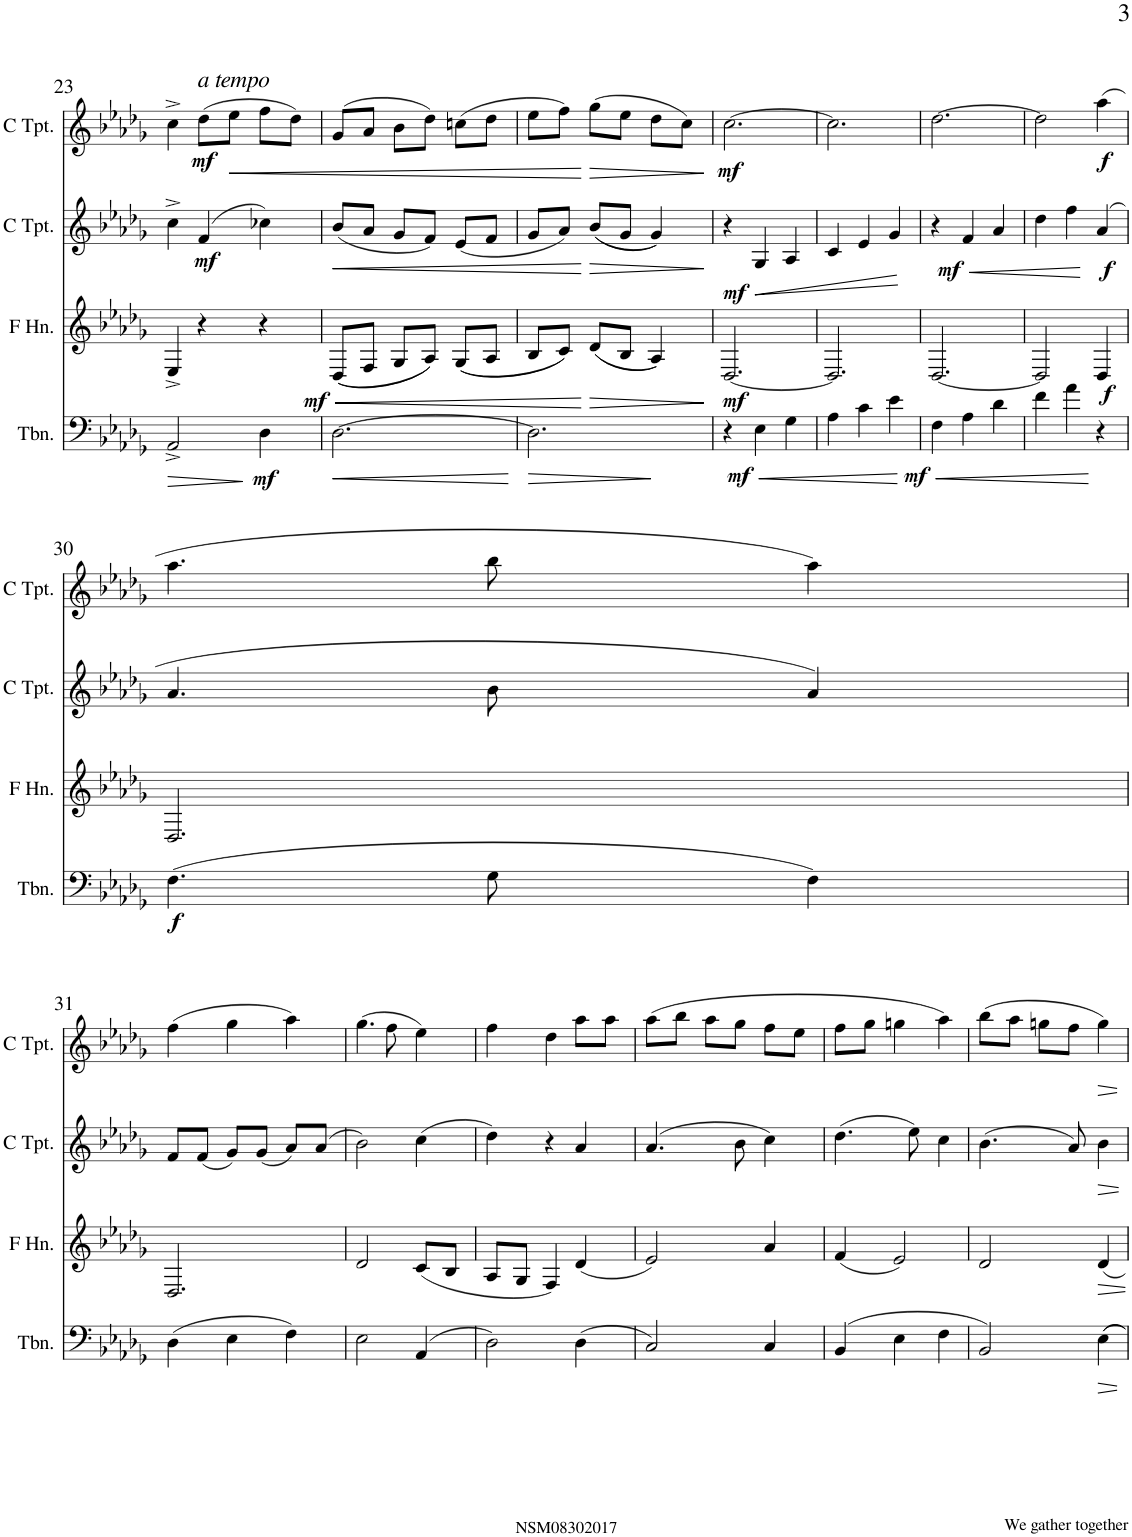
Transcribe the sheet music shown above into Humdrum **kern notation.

**kern	**dynam	**kern	**dynam	**kern	**dynam	**kern	**dynam
*part4	*part4	*part3	*part3	*part2	*part2	*part1	*part1
*staff4	*staff4	*staff3	*staff3	*staff2	*staff2	*staff1	*staff1
*I"Trombone	*	*I"Horn in F	*	*I"C Trumpet	*	*I"C Trumpet	*
*I'Tbn.	*	*	*	*I'C Tpt.	*	*I'C Tpt.	*
!!LO:PB:g=z
*clefF4	*	*clefG2	*	*clefG2	*	*clefG2	*
*	*	*ITrd4c7	*	*	*	*	*
*k[b-e-a-d-g-]	*	*k[b-e-a-d-g-]	*	*k[b-e-a-d-g-]	*	*k[b-e-a-d-g-]	*
*M3/4	*	*M3/4	*	*M3/4	*	*M3/4	*
=23	=23	=23	=23	=23	=23	=23	=23
!	!LO:HP:b	!	!	!	!	!	!
2AA-^/	>	4E-^/	.	4cc^\	.	4cc^\	.
!	!	!	!	!	!	!LO:TX:a:i:t=a tempo	!
!	!	!	!	!	!LO:DY:b	!	!LO:DY:b
.	.	4r	.	(4f/	mf	(8dd-\L	mf
!	!	!	!	!	!	!	!LO:HP:b
.	.	.	.	.	.	8ee-\J	<
!	!LO:DY:n=1:b	!	!	!	!	!	!
4D-\	] mf	4r	.	4cc-X\)	.	8ff\L	.
.	.	.	.	.	.	8dd-\J)	.
=24	=24	=24	=24	=24	=24	=24	=24
!	!LO:HP:b	!	!LO:HP:b	!	!LO:HP:b	!	!
!	!	!	!LO:DY:n=1:b	!	!	!	!
[2.D-\	<	((8D-/L	< mf	(8b-/L	<	(8g-/L	.
.	.	8F/J	.	8a-/J	.	8a-/J	.
.	.	8G-/L	.	8g-/L	.	8b-\L	.
.	.	8A-/J))	.	8f/J)	.	8dd-\J)	.
.	.	((8G-/L	.	(8e-/L	.	(8ccn\L	.
.	.	8A-/J	.	8f/J	.	8dd-\J	.
.	[	.	.	.	.	.	.
=25	=25	=25	=25	=25	=25	=25	=25
!	!LO:HP:b	!	!	!	!	!	!
2.D-\]	>	8B-/L	.	8g-/L	.	8ee-\L	.
.	.	8c/J))	.	8a-/J)	.	8ff\J)	.
!	!	!	!LO:HP:n=1:b	!	!LO:HP:n=1:b	!	!LO:HP:n=1:b
.	.	((8d-/L	[ >	((8b-/L	[ >	(8gg-\L	[ >
.	.	8B-/J	.	8g-/J	.	8ee-\J	.
.	.	4A-/))	.	4g-/))	.	8dd-\L	.
.	.	.	.	.	.	8cc\J)	.
.	]	.	]	.	]	.	]
=26	=26	=26	=26	=26	=26	=26	=26
!	!	!	!LO:DY:b	!	!	!	!LO:DY:b
4r	.	[2.D-/	mf	4r	.	[2.cc\	mf
!	!LO:HP:b	!	!	!	!LO:HP:b	!	!
!	!LO:DY:n=1:b	!	!	!	!LO:DY:n=1:b	!	!
4E-\	< mf	.	.	4G-/	< mf	.	.
4G-\	.	.	.	4A-/	.	.	.
=27	=27	=27	=27	=27	=27	=27	=27
4A-\	.	2.D-/]	.	4c/	.	2.cc\]	.
4c\	.	.	.	4e-/	.	.	.
4e-\	[	.	.	4g-/	[	.	.
=28	=28	=28	=28	=28	=28	=28	=28
!	!LO:HP:b	!	!	!	!	!	!
!	!LO:DY:n=1:b	!	!	!	!	!	!
4F\	< mf	[2.D-/	.	4r	.	[2.dd-\	.
!	!	!	!	!	!LO:HP:b	!	!
!	!	!	!	!	!LO:DY:n=1:b	!	!
4A-\	.	.	.	4f/	< mf	.	.
4d-\	.	.	.	4a-/	.	.	.
=29	=29	=29	=29	=29	=29	=29	=29
4f\	.	2D-/]	.	4dd-\	.	2dd-\]	.
4a-\	.	.	.	4ff\	.	.	.
!	!	!	!LO:DY:b	!	!LO:DY:n=1:b	!	!LO:DY:b
4r	[	4D-/	f	(4a-/	[ f	(4aa-\	f
!!LO:LB:g=z
=30	=30	=30	=30	=30	=30	=30	=30
!	!LO:DY:b	!	!	!	!	!	!
(4.F\	f	2.D-/	.	4.a-/	.	4.aa-\	.
8G-\	.	.	.	8b-\	.	8bb-\	.
4F\)	.	.	.	4a-/)	.	4aa-\)	.
!!LO:LB:g=z
=31	=31	=31	=31	=31	=31	=31	=31
(4D-\	.	2.D-/	.	8f/L	.	(4ff\	.
.	.	.	.	(8f/J	.	.	.
4E-\	.	.	.	8g-/L)	.	4gg-\	.
.	.	.	.	(8g-/J	.	.	.
4F\)	.	.	.	8a-/L)	.	4aa-\)	.
.	.	.	.	(8a-/J	.	.	.
=32	=32	=32	=32	=32	=32	=32	=32
2E-\	.	2d-/	.	2b-\)	.	(4.gg-\	.
.	.	.	.	.	.	8ff\	.
(4AA-/	.	(8c/L	.	(4cc\	.	4ee-\)	.
.	.	8B-/J	.	.	.	.	.
=33	=33	=33	=33	=33	=33	=33	=33
2D-\)	.	8A-/L	.	4dd-\)	.	4ff\	.
.	.	8G-/J	.	.	.	.	.
.	.	4F/)	.	4r	.	4dd-\	.
(4D-\	.	(4d-/	.	4a-/	.	8aa-\L	.
.	.	.	.	.	.	8aa-\J	.
=34	=34	=34	=34	=34	=34	=34	=34
2C/)	.	2e-/)	.	(4.a-/	.	(8aa-\L	.
.	.	.	.	.	.	8bb-\J	.
.	.	.	.	.	.	8aa-\L	.
.	.	.	.	8b-\	.	8gg-\J	.
4C/	.	4a-/	.	4cc\)	.	8ff\L	.
.	.	.	.	.	.	8ee-\J	.
=35	=35	=35	=35	=35	=35	=35	=35
(4BB-/	.	(4f/	.	(4.dd-\	.	8ff\L	.
.	.	.	.	.	.	8gg-\J	.
4E-\	.	2e-/)	.	.	.	4ggn\	.
.	.	.	.	8ee-\)	.	.	.
4F\	.	.	.	4cc\	.	4aa-\)	.
=36	=36	=36	=36	=36	=36	=36	=36
2BB-/)	.	2d-/	.	(4.b-\	.	(8bb-\L	.
.	.	.	.	.	.	8aa-\J	.
.	.	.	.	.	.	8ggn\L	.
.	.	.	.	8a-/)	.	8ff\J	.
4E-\	.	4d-/	.	4b-\	.	4gg\)	.
=	=	=	=	=	=	=	=
*-	*-	*-	*-	*-	*-	*-	*-
